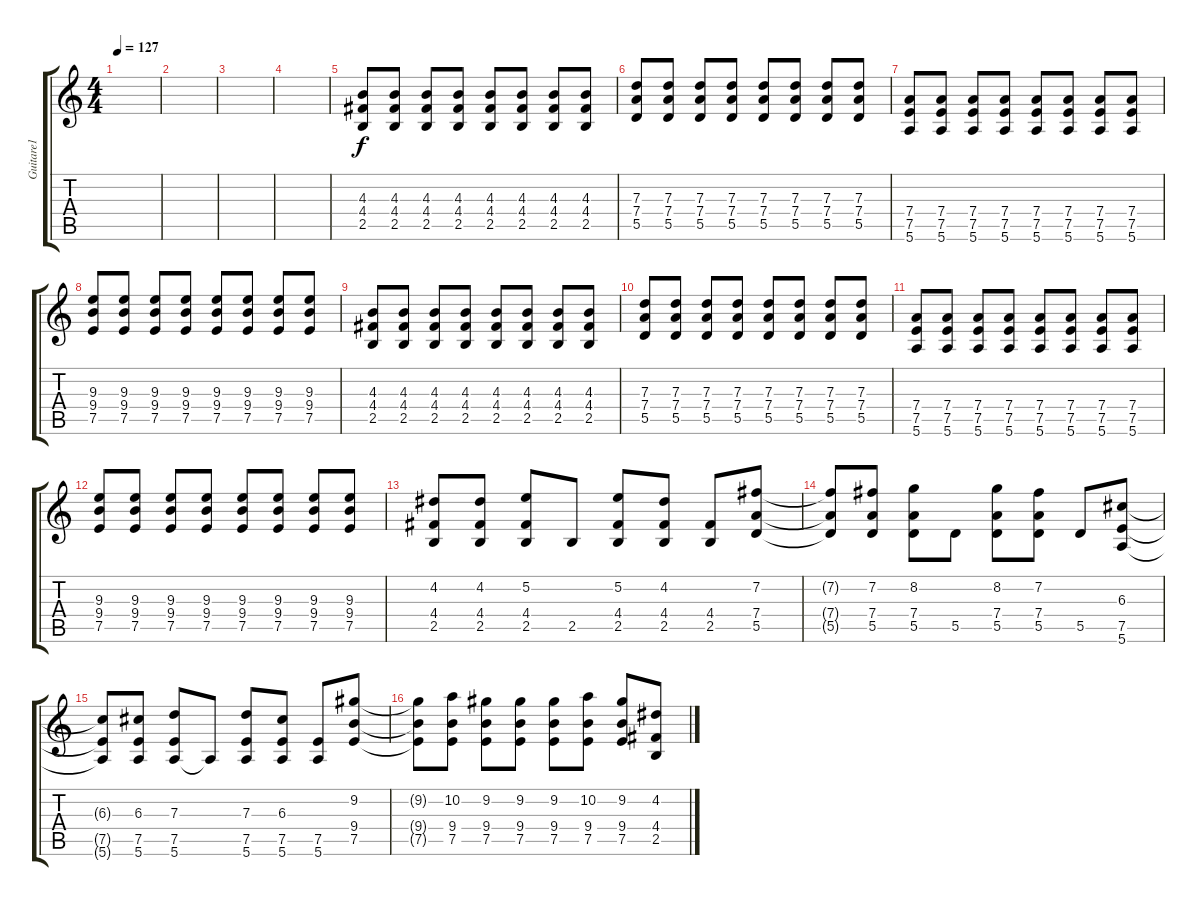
\track ("Guitare1" "Guitare1") {instrument distortionguitar}
\staff {score tabs}
\tuning (E4 B3 G3 D3 A2 E2) {hide}
\ts (4 4)
\tempo 127
\clef g2
\ks c
|
|
|
|
(4.3 4.4 2.5).8 (4.3 4.4 2.5).8 (4.3 4.4 2.5).8 (4.3 4.4 2.5).8 (4.3 4.4 2.5).8 (4.3 4.4 2.5).8 (4.3 4.4 2.5).8 (4.3 4.4 2.5).8 |
(7.3 7.4 5.5).8 (7.3 7.4 5.5).8 (7.3 7.4 5.5).8 (7.3 7.4 5.5).8 (7.3 7.4 5.5).8 (7.3 7.4 5.5).8 (7.3 7.4 5.5).8 (7.3 7.4 5.5).8 |
(7.4 7.5 5.6).8 (7.4 7.5 5.6).8 (7.4 7.5 5.6).8 (7.4 7.5 5.6).8 (7.4 7.5 5.6).8 (7.4 7.5 5.6).8 (7.4 7.5 5.6).8 (7.4 7.5 5.6).8 |
(9.3 9.4 7.5).8 (9.3 9.4 7.5).8 (9.3 9.4 7.5).8 (9.3 9.4 7.5).8 (9.3 9.4 7.5).8 (9.3 9.4 7.5).8 (9.3 9.4 7.5).8 (9.3 9.4 7.5).8 |
(4.3 4.4 2.5).8 (4.3 4.4 2.5).8 (4.3 4.4 2.5).8 (4.3 4.4 2.5).8 (4.3 4.4 2.5).8 (4.3 4.4 2.5).8 (4.3 4.4 2.5).8 (4.3 4.4 2.5).8 |
(7.3 7.4 5.5).8 (7.3 7.4 5.5).8 (7.3 7.4 5.5).8 (7.3 7.4 5.5).8 (7.3 7.4 5.5).8 (7.3 7.4 5.5).8 (7.3 7.4 5.5).8 (7.3 7.4 5.5).8 |
(7.4 7.5 5.6).8 (7.4 7.5 5.6).8 (7.4 7.5 5.6).8 (7.4 7.5 5.6).8 (7.4 7.5 5.6).8 (7.4 7.5 5.6).8 (7.4 7.5 5.6).8 (7.4 7.5 5.6).8 |
(9.3 9.4 7.5).8 (9.3 9.4 7.5).8 (9.3 9.4 7.5).8 (9.3 9.4 7.5).8 (9.3 9.4 7.5).8 (9.3 9.4 7.5).8 (9.3 9.4 7.5).8 (9.3 9.4 7.5).8 |
(4.2 4.4 2.5).8 (4.2 4.4 2.5).8 (5.2 4.4 2.5).8 2.5.8 (5.2 4.4 2.5).8 (4.2 4.4 2.5).8 (4.4 2.5).8 (7.2 7.4 5.5).8 |
(7.2{t} 7.4{t} 5.5{t}).8 (7.2 7.4 5.5).8 (8.2 7.4 5.5).8 5.5.8 (8.2 7.4 5.5).8 (7.2 7.4 5.5).8 5.5.8 (6.3 7.5 5.6).8 |
(6.3{t} 7.5{t} 5.6{t}).8 (6.3 7.5 5.6).8 (7.3 7.5 5.6).8 5.6{t}.8 (7.3 7.5 5.6).8 (6.3 7.5 5.6).8 (7.5 5.6).8 (9.2 9.4 7.5).8 |
(9.2{t} 9.4{t} 7.5{t}).8 (10.2 9.4 7.5).8 (9.2 9.4 7.5).8 (9.2 9.4 7.5).8 (9.2 9.4 7.5).8 (10.2 9.4 7.5).8 (9.2 9.4 7.5).8 (4.2 4.4 2.5).8
